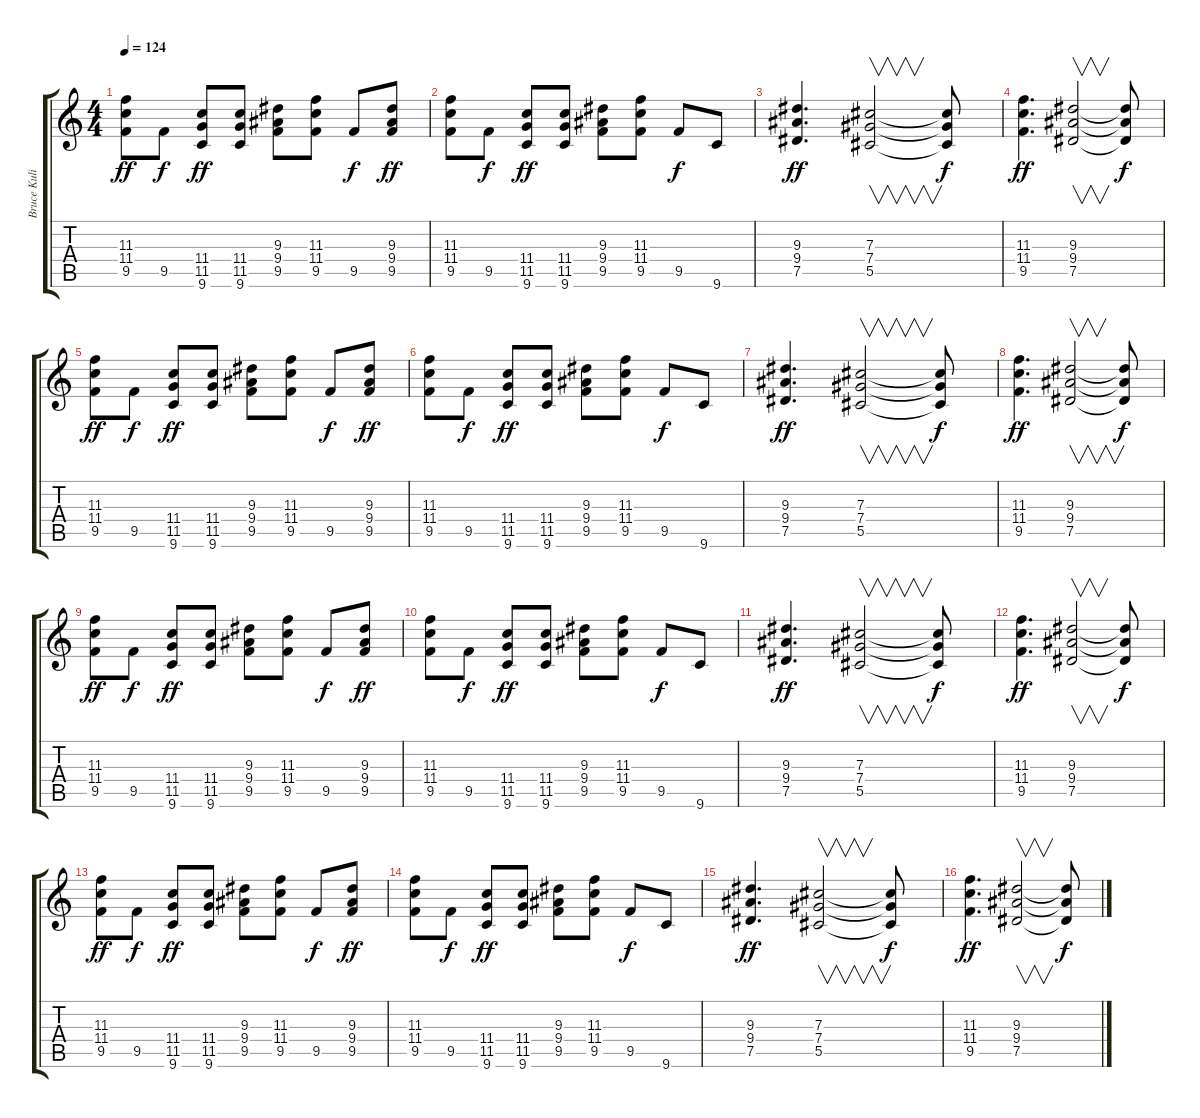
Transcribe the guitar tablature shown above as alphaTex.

\track ("Bruce Kulick" "Bruce Kuli") {instrument distortionguitar}
\staff {score tabs}
\tuning (Eb4 Bb3 Gb3 Db3 Ab2 Eb2) {hide}
\ts (4 4)
\tempo 124
\clef g2
\ks c
(11.3 11.4 9.5).8{dy ff} 9.5.8{dy f} (11.4 11.5 9.6).8{dy ff} (11.4 11.5 9.6).8 (9.3 9.4 9.5).8 (11.3 11.4 9.5).8 9.5.8{dy f} (9.3 9.4 9.5).8{dy ff} |
(11.3 11.4 9.5).8 9.5.8{dy f} (11.4 11.5 9.6).8{dy ff} (11.4 11.5 9.6).8 (9.3 9.4 9.5).8 (11.3 11.4 9.5).8 9.5.8{dy f} 9.6.8 |
(9.3 9.4 7.5).4{d dy ff} (7.3 7.4 5.5).2{v} (7.3{t} 7.4{t} 5.5{t}).8{dy f} |
(11.3 11.4 9.5).4{d dy ff} (9.3 9.4 7.5).2{v} (9.3{t} 9.4{t} 7.5{t}).8{dy f} |
(11.3 11.4 9.5).8{dy ff} 9.5.8{dy f} (11.4 11.5 9.6).8{dy ff} (11.4 11.5 9.6).8 (9.3 9.4 9.5).8 (11.3 11.4 9.5).8 9.5.8{dy f} (9.3 9.4 9.5).8{dy ff} |
(11.3 11.4 9.5).8 9.5.8{dy f} (11.4 11.5 9.6).8{dy ff} (11.4 11.5 9.6).8 (9.3 9.4 9.5).8 (11.3 11.4 9.5).8 9.5.8{dy f} 9.6.8 |
(9.3 9.4 7.5).4{d dy ff} (7.3 7.4 5.5).2{v} (7.3{t} 7.4{t} 5.5{t}).8{dy f} |
(11.3 11.4 9.5).4{d dy ff} (9.3 9.4 7.5).2{v} (9.3{t} 9.4{t} 7.5{t}).8{dy f} |
(11.3 11.4 9.5).8{dy ff} 9.5.8{dy f} (11.4 11.5 9.6).8{dy ff} (11.4 11.5 9.6).8 (9.3 9.4 9.5).8 (11.3 11.4 9.5).8 9.5.8{dy f} (9.3 9.4 9.5).8{dy ff} |
(11.3 11.4 9.5).8 9.5.8{dy f} (11.4 11.5 9.6).8{dy ff} (11.4 11.5 9.6).8 (9.3 9.4 9.5).8 (11.3 11.4 9.5).8 9.5.8{dy f} 9.6.8 |
(9.3 9.4 7.5).4{d dy ff} (7.3 7.4 5.5).2{v} (7.3{t} 7.4{t} 5.5{t}).8{dy f} |
(11.3 11.4 9.5).4{d dy ff} (9.3 9.4 7.5).2{v} (9.3{t} 9.4{t} 7.5{t}).8{dy f} |
(11.3 11.4 9.5).8{dy ff} 9.5.8{dy f} (11.4 11.5 9.6).8{dy ff} (11.4 11.5 9.6).8 (9.3 9.4 9.5).8 (11.3 11.4 9.5).8 9.5.8{dy f} (9.3 9.4 9.5).8{dy ff} |
(11.3 11.4 9.5).8 9.5.8{dy f} (11.4 11.5 9.6).8{dy ff} (11.4 11.5 9.6).8 (9.3 9.4 9.5).8 (11.3 11.4 9.5).8 9.5.8{dy f} 9.6.8 |
(9.3 9.4 7.5).4{d dy ff} (7.3 7.4 5.5).2{v} (7.3{t} 7.4{t} 5.5{t}).8{dy f} |
(11.3 11.4 9.5).4{d dy ff} (9.3 9.4 7.5).2{v} (9.3{t} 9.4{t} 7.5{t}).8{dy f}
